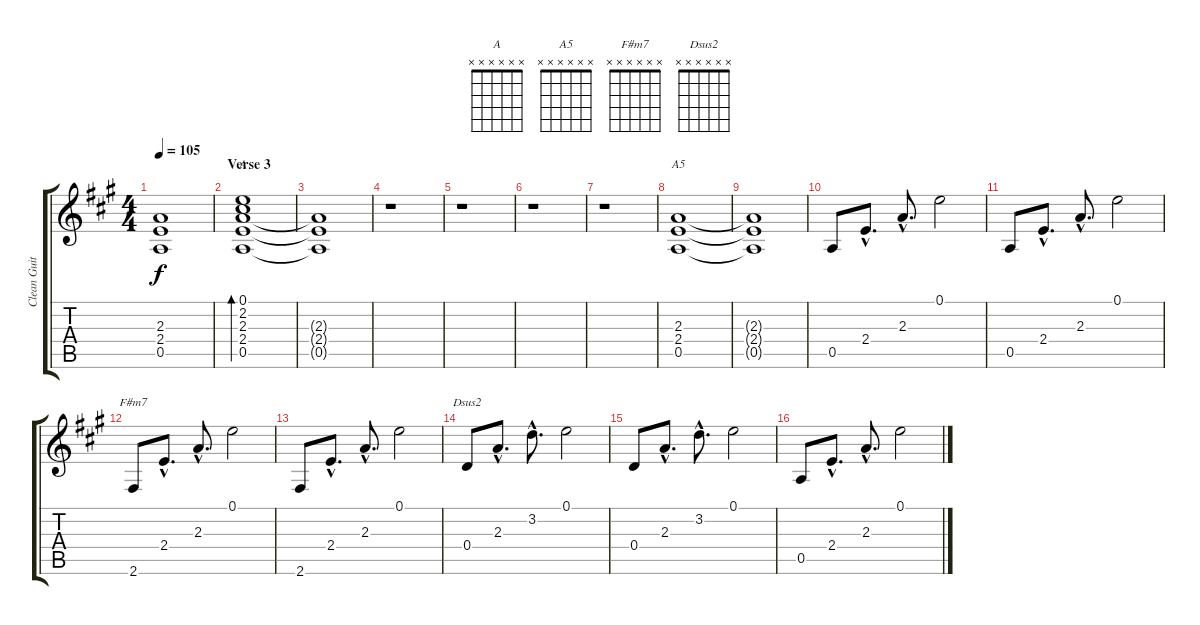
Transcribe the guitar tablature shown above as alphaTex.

\track ("Clean Guitar 2" "Clean Guit") {instrument electricguitarclean}
\staff {score tabs}
\tuning (E4 B3 G3 D3 A2 E2) {hide}
\chord ("A" x x x x x x)
\chord ("A5" x x x x x x)
\chord ("F#m7" x x x x x x)
\chord ("Dsus2" x x x x x x)
\ts (4 4)
\tempo 105
\clef g2
\ks a
(2.3{t} 2.4{t} 0.5{t}).1{dy f} |
\section ("" "Verse 3")
(0.1 2.2 2.3 2.4 0.5).1{bd 240 ch "A"} |
(2.3{t} 2.4{t} 0.5{t}).1 |
r.1 |
r.1 |
r.1 |
r.1 |
(2.3 2.4 0.5).1{ch "A5"} |
(2.3{t} 2.4{t} 0.5{t}).1 |
0.5.8 2.4{hac}.8{d} 2.3{hac}.8{d} 0.1.2 |
0.5.8 2.4{hac}.8{d} 2.3{hac}.8{d} 0.1.2 |
2.6.8{ch "F#m7"} 2.4{hac}.8{d} 2.3{hac}.8{d} 0.1.2 |
2.6.8 2.4{hac}.8{d} 2.3{hac}.8{d} 0.1.2 |
0.4.8{ch "Dsus2"} 2.3{hac}.8{d} 3.2{hac}.8{d} 0.1.2 |
0.4.8 2.3{hac}.8{d} 3.2{hac}.8{d} 0.1.2 |
0.5.8 2.4{hac}.8{d} 2.3{hac}.8{d} 0.1.2
